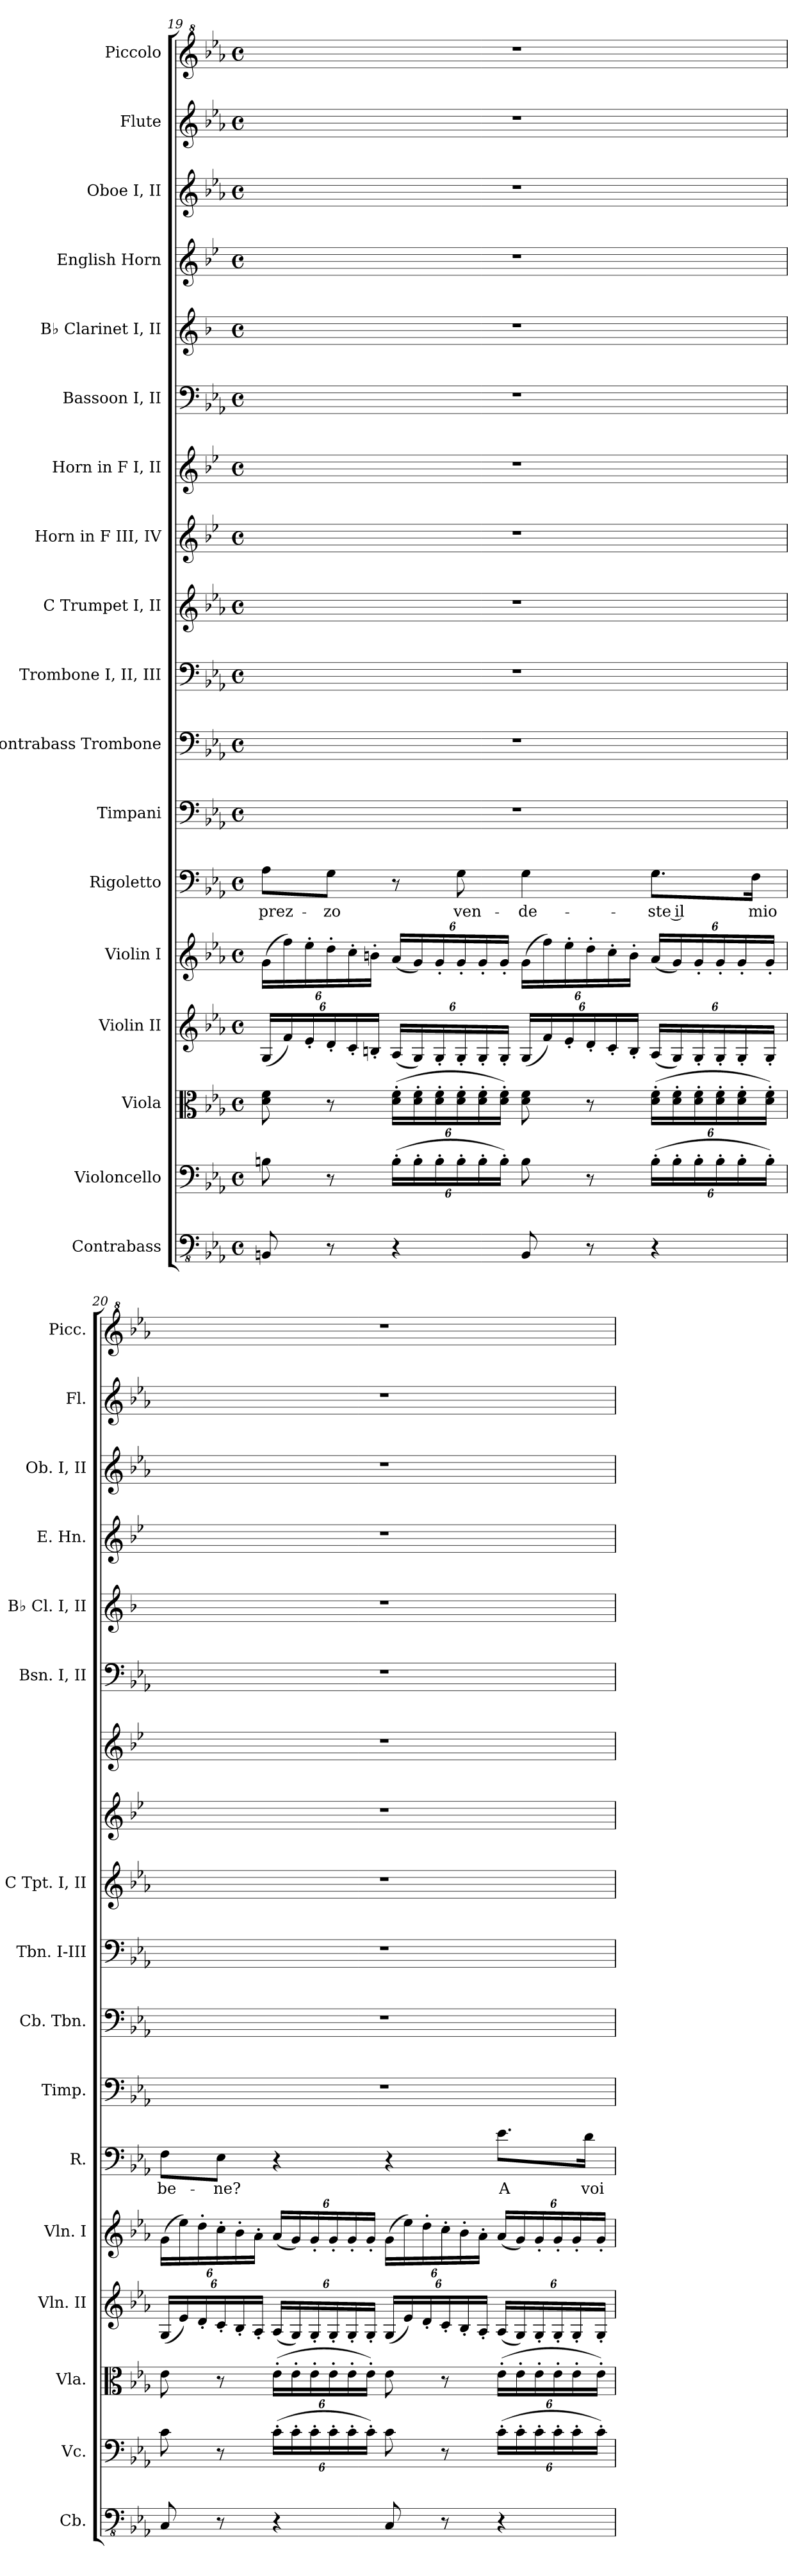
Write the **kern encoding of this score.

**kern	**kern	**kern	**kern	**kern	**kern	**text	**kern	**kern	**kern	**kern	**kern	**kern	**kern	**kern	**kern	**kern	**kern	**kern
*part18	*part17	*part16	*part15	*part14	*part13	*part13	*part12	*part11	*part10	*part9	*part8	*part7	*part6	*part5	*part4	*part3	*part2	*part1
*staff18	*staff17	*staff16	*staff15	*staff14	*staff13	*staff13	*staff12	*staff11	*staff10	*staff9	*staff8	*staff7	*staff6	*staff5	*staff4	*staff3	*staff2	*staff1
*I"Contrabass	*I"Violoncello	*I"Viola	*I"Violin II	*I"Violin I	*I"Rigoletto	*	*I"Timpani	*I"Contrabass  Trombone	*I"Trombone I, II, III	*I"C Trumpet I, II	*I"Horn in F III, IV	*I"Horn in F I, II	*I"Bassoon I, II	*I"B♭ Clarinet I, II	*I"English Horn	*I"Oboe I, II	*I"Flute	*I"Piccolo
*I'Cb.	*I'Vc.	*I'Vla.	*I'Vln. II	*I'Vln. I	*I'R.	*	*I'Timp.	*I'Cb.  Tbn.	*I'Tbn. I-III	*I'C Tpt. I, II	*	*	*I'Bsn. I, II	*I'B♭ Cl. I, II	*I'E. Hn.	*I'Ob. I, II	*I'Fl.	*I'Picc.
!!LO:LB:g=z
*clefFv4	*clefF4	*clefC3	*clefG2	*clefG2	*clefF4	*	*clefF4	*clefF4	*clefF4	*clefG2	*clefG2	*clefG2	*clefF4	*clefG2	*clefG2	*clefG2	*clefG2	*clefG^2
*	*	*	*	*	*	*	*	*	*	*	*ITrd4c7	*ITrd4c7	*	*ITrd1c2	*ITrd4c7	*	*	*ITrd-7c-12
*k[b-e-a-]	*k[b-e-a-]	*k[b-e-a-]	*k[b-e-a-]	*k[b-e-a-]	*k[b-e-a-]	*	*k[b-e-a-]	*k[b-e-a-]	*k[b-e-a-]	*k[b-e-a-]	*k[b-e-a-]	*k[b-e-a-]	*k[b-e-a-]	*k[b-e-a-]	*k[b-e-a-]	*k[b-e-a-]	*k[b-e-a-]	*k[b-e-a-]
*M4/4	*M4/4	*M4/4	*M4/4	*M4/4	*M4/4	*	*M4/4	*M4/4	*M4/4	*M4/4	*M4/4	*M4/4	*M4/4	*M4/4	*M4/4	*M4/4	*M4/4	*M4/4
*met(c)	*met(c)	*met(c)	*met(c)	*met(c)	*met(c)	*	*met(c)	*met(c)	*met(c)	*met(c)	*met(c)	*met(c)	*met(c)	*met(c)	*met(c)	*met(c)	*met(c)	*met(c)
*	*	*	*Xbrackettup	*Xbrackettup	*	*	*	*	*	*	*	*	*	*	*	*	*	*
=19	=19	=19	=19	=19	=19	=19	=19	=19	=19	=19	=19	=19	=19	=19	=19	=19	=19	=19
8BBBn/	8Bn\	8d\ 8f\	(24G/LL	(24g\LL	8A-\L	prez-	1r	1r	1r	1r	1r	1r	1r	1r	1r	1r	1r	1r
.	.	.	24f/)	24ff\)	.	.	.	.	.	.	.	.	.	.	.	.	.	.
.	.	.	24e-'/	24ee-'\	.	.	.	.	.	.	.	.	.	.	.	.	.	.
8r	8r	8r	24d'/	24dd'\	8G\J	-zo	.	.	.	.	.	.	.	.	.	.	.	.
.	.	.	24c'/	24cc'\	.	.	.	.	.	.	.	.	.	.	.	.	.	.
.	.	.	24Bn'/JJ	24bn'\JJ	.	.	.	.	.	.	.	.	.	.	.	.	.	.
*	*Xbrackettup	*Xbrackettup	*	*	*	*	*	*	*	*	*	*	*	*	*	*	*	*
4r	(24B'\LL	(24d\' 24f\'LL	(24A-/LL	(24a-/LL	8r	.	.	.	.	.	.	.	.	.	.	.	.	.
.	24B'\	24d\' 24f\'	24G/)	24g/)	.	.	.	.	.	.	.	.	.	.	.	.	.	.
.	24B'\	24d\' 24f\'	24G'/	24g'/	.	.	.	.	.	.	.	.	.	.	.	.	.	.
.	24B'\	24d\' 24f\'	24G'/	24g'/	8G\	ven-	.	.	.	.	.	.	.	.	.	.	.	.
.	24B'\	24d\' 24f\'	24G'/	24g'/	.	.	.	.	.	.	.	.	.	.	.	.	.	.
.	24B'\JJ)	24d\' 24f\'JJ)	24G'/JJ	24g'/JJ	.	.	.	.	.	.	.	.	.	.	.	.	.	.
8BBB/	8B\	8d\ 8f\	(24G/LL	(24g\LL	4G\	-de-	.	.	.	.	.	.	.	.	.	.	.	.
.	.	.	24f/)	24ff\)	.	.	.	.	.	.	.	.	.	.	.	.	.	.
.	.	.	24e-'/	24ee-'\	.	.	.	.	.	.	.	.	.	.	.	.	.	.
8r	8r	8r	24d'/	24dd'\	.	.	.	.	.	.	.	.	.	.	.	.	.	.
.	.	.	24c'/	24cc'\	.	.	.	.	.	.	.	.	.	.	.	.	.	.
.	.	.	24B'/JJ	24b'\JJ	.	.	.	.	.	.	.	.	.	.	.	.	.	.
4r	(24B'\LL	(24d\' 24f\'LL	(24A-/LL	(24a-/LL	8.G\L	ste il	.	.	.	.	.	.	.	.	.	.	.	.
.	24B'\	24d\' 24f\'	24G/)	24g/)	.	.	.	.	.	.	.	.	.	.	.	.	.	.
.	24B'\	24d\' 24f\'	24G'/	24g'/	.	.	.	.	.	.	.	.	.	.	.	.	.	.
.	24B'\	24d\' 24f\'	24G'/	24g'/	.	.	.	.	.	.	.	.	.	.	.	.	.	.
.	24B'\	24d\' 24f\'	24G'/	24g'/	.	.	.	.	.	.	.	.	.	.	.	.	.	.
.	.	.	.	.	16F\Jk	mio	.	.	.	.	.	.	.	.	.	.	.	.
.	24B'\JJ)	24d\' 24f\'JJ)	24G'/JJ	24g'/JJ	.	.	.	.	.	.	.	.	.	.	.	.	.	.
!!LO:PB:g=z
=20	=20	=20	=20	=20	=20	=20	=20	=20	=20	=20	=20	=20	=20	=20	=20	=20	=20	=20
8CC/	8c\	8e-\	(24G/LL	(24g\LL	8F\L	be-	1r	1r	1r	1r	1r	1r	1r	1r	1r	1r	1r	1r
.	.	.	24e-/)	24ee-\)	.	.	.	.	.	.	.	.	.	.	.	.	.	.
.	.	.	24d'/	24dd'\	.	.	.	.	.	.	.	.	.	.	.	.	.	.
8r	8r	8r	24c'/	24cc'\	8E-\J	-ne?	.	.	.	.	.	.	.	.	.	.	.	.
.	.	.	24B-'/	24b-'\	.	.	.	.	.	.	.	.	.	.	.	.	.	.
.	.	.	24A-'/JJ	24a-'\JJ	.	.	.	.	.	.	.	.	.	.	.	.	.	.
4r	(24c'\LL	(24e-'\LL	(24A-/LL	(24a-/LL	4r	.	.	.	.	.	.	.	.	.	.	.	.	.
.	24c'\	24e-'\	24G/)	24g/)	.	.	.	.	.	.	.	.	.	.	.	.	.	.
.	24c'\	24e-'\	24G'/	24g'/	.	.	.	.	.	.	.	.	.	.	.	.	.	.
.	24c'\	24e-'\	24G'/	24g'/	.	.	.	.	.	.	.	.	.	.	.	.	.	.
.	24c'\	24e-'\	24G'/	24g'/	.	.	.	.	.	.	.	.	.	.	.	.	.	.
.	24c'\JJ)	24e-'\JJ)	24G'/JJ	24g'/JJ	.	.	.	.	.	.	.	.	.	.	.	.	.	.
8CC/	8c\	8e-\	(24G/LL	(24g\LL	4r	.	.	.	.	.	.	.	.	.	.	.	.	.
.	.	.	24e-/)	24ee-\)	.	.	.	.	.	.	.	.	.	.	.	.	.	.
.	.	.	24d'/	24dd'\	.	.	.	.	.	.	.	.	.	.	.	.	.	.
8r	8r	8r	24c'/	24cc'\	.	.	.	.	.	.	.	.	.	.	.	.	.	.
.	.	.	24B-'/	24b-'\	.	.	.	.	.	.	.	.	.	.	.	.	.	.
.	.	.	24A-'/JJ	24a-'\JJ	.	.	.	.	.	.	.	.	.	.	.	.	.	.
4r	(24c'\LL	(24e-'\LL	(24A-/LL	(24a-/LL	8.e-\L	A	.	.	.	.	.	.	.	.	.	.	.	.
.	24c'\	24e-'\	24G/)	24g/)	.	.	.	.	.	.	.	.	.	.	.	.	.	.
.	24c'\	24e-'\	24G'/	24g'/	.	.	.	.	.	.	.	.	.	.	.	.	.	.
.	24c'\	24e-'\	24G'/	24g'/	.	.	.	.	.	.	.	.	.	.	.	.	.	.
.	24c'\	24e-'\	24G'/	24g'/	.	.	.	.	.	.	.	.	.	.	.	.	.	.
.	.	.	.	.	16d\Jk	voi	.	.	.	.	.	.	.	.	.	.	.	.
.	24c'\JJ)	24e-'\JJ)	24G'/JJ	24g'/JJ	.	.	.	.	.	.	.	.	.	.	.	.	.	.
=	=	=	=	=	=	=	=	=	=	=	=	=	=	=	=	=	=	=
*-	*-	*-	*-	*-	*-	*-	*-	*-	*-	*-	*-	*-	*-	*-	*-	*-	*-	*-
